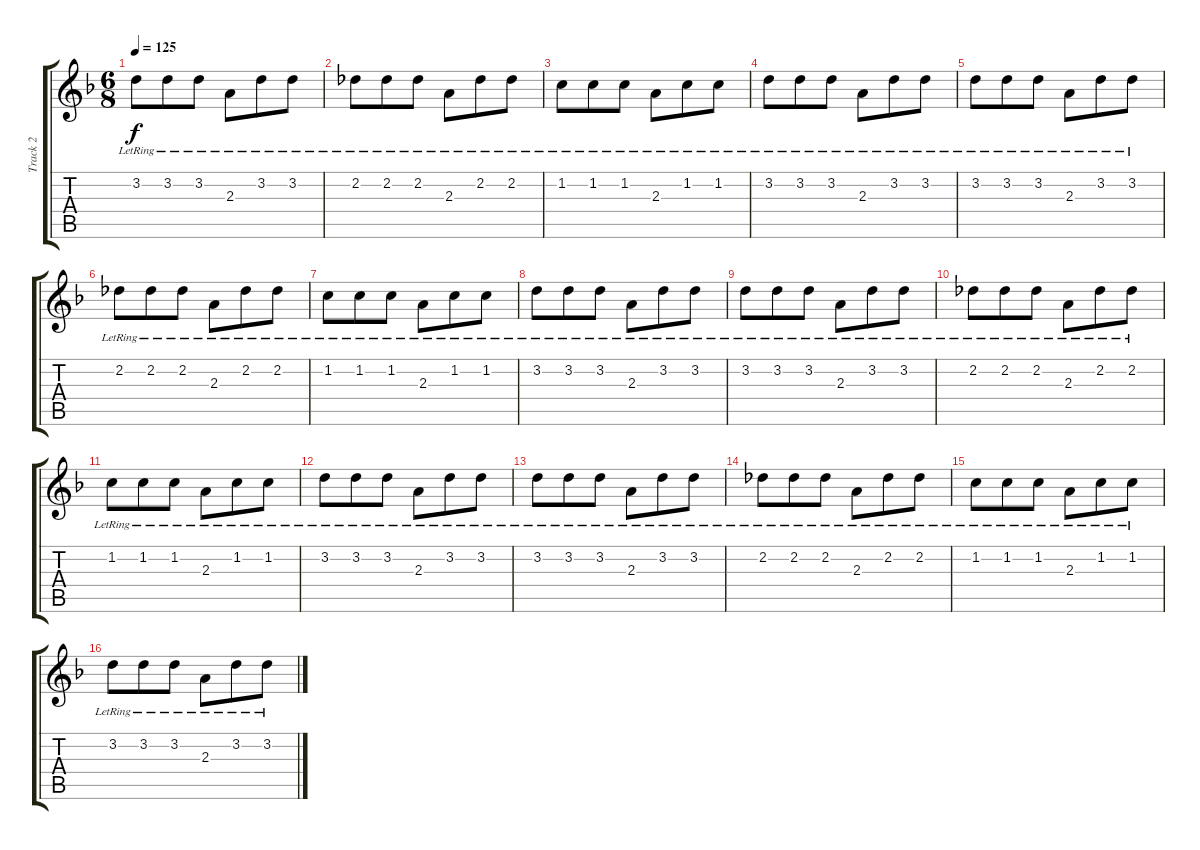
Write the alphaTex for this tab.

\track ("Track 2" "Track 2") {instrument acousticguitarnylon}
\staff {score tabs}
\tuning (E4 B3 G3 D3 A2 E2) {hide}
\ts (6 8)
\tempo 125
\clef g2
\ks f
3.2{lr}.8{dy f} 3.2{lr}.8 3.2{lr}.8 2.3{lr}.8 3.2{lr}.8 3.2{lr}.8 |
2.2{lr}.8 2.2{lr}.8 2.2{lr}.8 2.3{lr}.8 2.2{lr}.8 2.2{lr}.8 |
1.2{lr}.8 1.2{lr}.8 1.2{lr}.8 2.3{lr}.8 1.2{lr}.8 1.2{lr}.8 |
3.2{lr}.8 3.2{lr}.8 3.2{lr}.8 2.3{lr}.8 3.2{lr}.8 3.2{lr}.8 |
3.2{lr}.8 3.2{lr}.8 3.2{lr}.8 2.3{lr}.8 3.2{lr}.8 3.2{lr}.8 |
2.2{lr}.8 2.2{lr}.8 2.2{lr}.8 2.3{lr}.8 2.2{lr}.8 2.2{lr}.8 |
1.2{lr}.8 1.2{lr}.8 1.2{lr}.8 2.3{lr}.8 1.2{lr}.8 1.2{lr}.8 |
3.2{lr}.8 3.2{lr}.8 3.2{lr}.8 2.3{lr}.8 3.2{lr}.8 3.2{lr}.8 |
3.2{lr}.8 3.2{lr}.8 3.2{lr}.8 2.3{lr}.8 3.2{lr}.8 3.2{lr}.8 |
2.2{lr}.8 2.2{lr}.8 2.2{lr}.8 2.3{lr}.8 2.2{lr}.8 2.2{lr}.8 |
1.2{lr}.8 1.2{lr}.8 1.2{lr}.8 2.3{lr}.8 1.2{lr}.8 1.2{lr}.8 |
3.2{lr}.8 3.2{lr}.8 3.2{lr}.8 2.3{lr}.8 3.2{lr}.8 3.2{lr}.8 |
3.2{lr}.8 3.2{lr}.8 3.2{lr}.8 2.3{lr}.8 3.2{lr}.8 3.2{lr}.8 |
2.2{lr}.8 2.2{lr}.8 2.2{lr}.8 2.3{lr}.8 2.2{lr}.8 2.2{lr}.8 |
1.2{lr}.8 1.2{lr}.8 1.2{lr}.8 2.3{lr}.8 1.2{lr}.8 1.2{lr}.8 |
3.2{lr}.8 3.2{lr}.8 3.2{lr}.8 2.3{lr}.8 3.2{lr}.8 3.2{lr}.8
